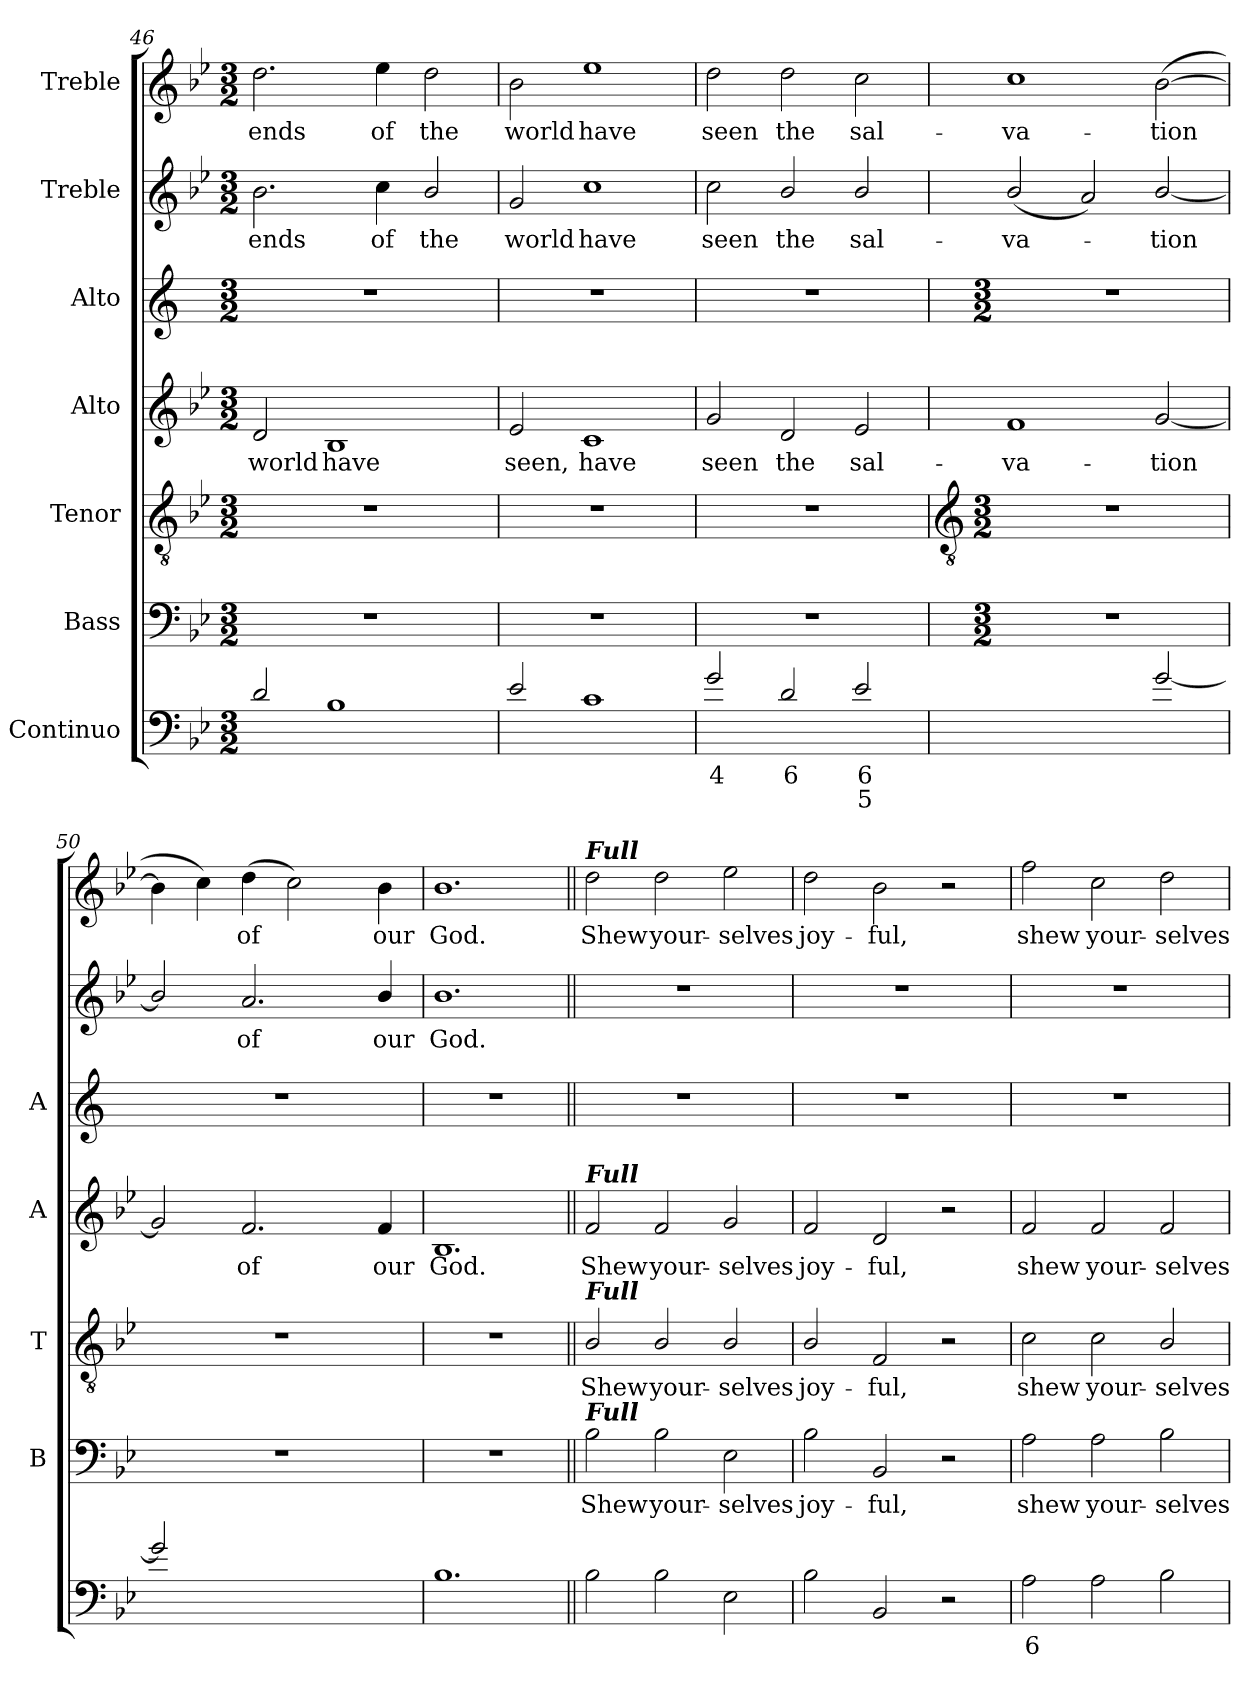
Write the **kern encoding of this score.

**kern	**text	**text	**kern	**text	**kern	**text	**kern	**text	**kern	**kern	**text	**kern	**text
*part7	*part7	*part7	*part6	*part6	*part5	*part5	*part4	*part4	*part3	*part2	*part2	*part1	*part1
*staff7	*staff7	*staff7	*staff6	*staff6	*staff5	*staff5	*staff4	*staff4	*staff3	*staff2	*staff2	*staff1	*staff1
*I"Continuo	*	*	*I"Bass	*	*I"Tenor	*	*I"Alto	*	*I"Alto	*I"Treble	*	*I"Treble	*
*	*	*	*I'B	*	*I'T	*	*I'A	*	*I'A	*	*	*	*
*clefF4	*	*	*clefF4	*	*clefGv2	*	*clefG2	*	*clefG2	*clefG2	*	*clefG2	*
*k[b-e-]	*	*	*k[b-e-]	*	*k[b-e-]	*	*k[b-e-]	*	*k[]	*k[b-e-]	*	*k[b-e-]	*
*B-:	*	*	*B-:	*	*B-:	*	*B-:	*	*	*B-:	*	*B-:	*
*M3/2	*	*	*M3/2	*	*M3/2	*	*M3/2	*	*M3/2	*M3/2	*	*M3/2	*
=46	=46	=46	=46	=46	=46	=46	=46	=46	=46	=46	=46	=46	=46
!	!	!	!	!	!	!	!	!LO:LY:b	!	!	!LO:LY:b	!	!LO:LY:b
2d/	.	.	1.r	.	1.r	.	2d/	world	1.r	2.b-\	ends	2.dd\	ends
!	!	!	!	!	!	!	!	!LO:LY:b	!	!	!	!	!
1B-	.	.	.	.	.	.	1B-	have	.	.	.	.	.
!	!	!	!	!	!	!	!	!	!	!	!LO:LY:b	!	!LO:LY:b
.	.	.	.	.	.	.	.	.	.	4cc\	of	4ee-\	of
!	!	!	!	!	!	!	!	!	!	!	!LO:LY:b	!	!LO:LY:b
.	.	.	.	.	.	.	.	.	.	2b-/	the	2dd\	the
=47	=47	=47	=47	=47	=47	=47	=47	=47	=47	=47	=47	=47	=47
!	!	!	!	!	!	!	!	!LO:LY:b	!	!	!LO:LY:b	!	!LO:LY:b
2e-/	.	.	1.r	.	1.r	.	2e-/	seen,	1.r	2g/	world	2b-\	world
!	!	!	!	!	!	!	!	!LO:LY:b	!	!	!LO:LY:b	!	!LO:LY:b
1c	.	.	.	.	.	.	1c	have	.	1cc	have	1ee-	have
=48	=48	=48	=48	=48	=48	=48	=48	=48	=48	=48	=48	=48	=48
!	!LO:LY:b	!	!	!	!	!	!	!LO:LY:b	!	!	!LO:LY:b	!	!LO:LY:b
2g/	4	.	1.r	.	1.r	.	2g/	seen	1.r	2cc\	seen	2dd\	seen
!	!LO:LY:b	!	!	!	!	!	!	!LO:LY:b	!	!	!LO:LY:b	!	!LO:LY:b
2d/	6	.	.	.	.	.	2d/	the	.	2b-/	the	2dd\	the
!	!LO:LY:b	!LO:LY:b	!	!	!	!	!	!LO:LY:b	!	!	!LO:LY:b	!	!LO:LY:b
2e-/	6	5	.	.	.	.	2e-/	sal-	.	2b-/	sal-	2cc\	sal-
!!LO:LB:g=z
=49	=49	=49	=49	=49	=49	=49	=49	=49	=49	=49	=49	=49	=49
*	*	*	*	*	*clefGv2	*	*	*	*	*	*	*	*
*	*	*	*M3/2	*	*M3/2	*	*	*	*M3/2	*	*	*	*
!	!LO:LY:b	!	!	!	!	!	!	!LO:LY:b	!	!	!LO:LY:b	!	!LO:LY:b
[2f/yy	4	.	1.r	.	1.r	.	1f	-va-	1.r	(<2b-/	-va-	1cc	-va-
!	!LO:LY:b	!	!	!	!	!	!	!	!	!	!	!	!
2f/yy]	3	.	.	.	.	.	.	.	.	2a/)	.	.	.
!	!	!	!	!	!	!	!	!LO:LY:b	!	!	!LO:LY:b	!	!LO:LY:b
[2g/	.	.	.	.	.	.	[2g/	-tion	.	[2b-/	tion	(>[2b-\	-tion
=50	=50	=50	=50	=50	=50	=50	=50	=50	=50	=50	=50	=50	=50
2g/]	.	.	1.r	.	1.r	.	2g/]	.	1.r	2b-/]	.	4b-\]	.
.	.	.	.	.	.	.	.	.	.	.	.	4cc\)	.
!	!LO:LY:b	!LO:LY:b	!	!	!	!	!	!LO:LY:b	!	!	!LO:LY:b	!	!LO:LY:b
[2f/yy	6	4	.	.	.	.	2.f/	of	.	2.a/	of	(>4dd\	of
.	.	.	.	.	.	.	.	.	.	.	.	2cc\)	.
!	!LO:LY:b	!LO:LY:b	!	!	!	!	!	!	!	!	!	!	!
2f/yy]	5	3	.	.	.	.	.	.	.	.	.	.	.
!	!	!	!	!	!	!	!	!LO:LY:b	!	!	!LO:LY:b	!	!LO:LY:b
.	.	.	.	.	.	.	4f/	our	.	4b-/	our	4b-\	our
=51	=51	=51	=51	=51	=51	=51	=51	=51	=51	=51	=51	=51	=51
!	!	!	!	!	!	!	!	!LO:LY:b	!	!	!LO:LY:b	!	!LO:LY:b
1.B-	.	.	1.r	.	1.r	.	1.B-	God.	1.r	1.b-	God.	1.b-	God.
=52||	=52||	=52||	=52||	=52||	=52||	=52||	=52||	=52||	=52||	=52||	=52||	=52||	=52||
!	!	!	!	!	!	!	!	!	!	!	!	!LO:TX:a:Bi:t=Full	!
!	!	!	!	!	!	!	!LO:TX:a:Bi:t=Full	!	!	!	!	!	!
!	!	!	!	!	!LO:TX:a:Bi:t=Full	!	!	!	!	!	!	!	!
!	!	!	!LO:TX:a:Bi:t=Full	!	!	!	!	!	!	!	!	!	!
!	!	!	!	!LO:LY:b	!	!LO:LY:b	!	!LO:LY:b	!	!	!	!	!LO:LY:b
2B-\	.	.	2B-\	Shew	2B-/	Shew	2f/	Shew	1.r	1.r	.	2dd\	Shew
!	!	!	!	!LO:LY:b	!	!LO:LY:b	!	!LO:LY:b	!	!	!	!	!LO:LY:b
2B-\	.	.	2B-\	your-	2B-/	your-	2f/	your-	.	.	.	2dd\	your-
!	!	!	!	!LO:LY:b	!	!LO:LY:b	!	!LO:LY:b	!	!	!	!	!LO:LY:b
2E-\	.	.	2E-\	-selves	2B-/	-selves	2g/	-selves	.	.	.	2ee-\	-selves
=53	=53	=53	=53	=53	=53	=53	=53	=53	=53	=53	=53	=53	=53
!	!	!	!	!LO:LY:b	!	!LO:LY:b	!	!LO:LY:b	!	!	!	!	!LO:LY:b
2B-\	.	.	2B-\	joy-	2B-/	joy-	2f/	joy-	1.r	1.r	.	2dd\	joy-
!	!	!	!	!LO:LY:b	!	!LO:LY:b	!	!LO:LY:b	!	!	!	!	!LO:LY:b
2BB-/	.	.	2BB-/	-ful,	2F/	-ful,	2d/	-ful,	.	.	.	2b-\	-ful,
2r	.	.	2r	.	2r	.	2r	.	.	.	.	2r	.
=54	=54	=54	=54	=54	=54	=54	=54	=54	=54	=54	=54	=54	=54
!	!LO:LY:b	!	!	!LO:LY:b	!	!LO:LY:b	!	!LO:LY:b	!	!	!	!	!LO:LY:b
2A\	6	.	2A\	shew	2c\	shew	2f/	shew	1.r	1.r	.	2ff\	shew
!	!	!	!	!LO:LY:b	!	!LO:LY:b	!	!LO:LY:b	!	!	!	!	!LO:LY:b
2A\	.	.	2A\	your-	2c\	your-	2f/	your-	.	.	.	2cc\	your-
!	!	!	!	!LO:LY:b	!	!LO:LY:b	!	!LO:LY:b	!	!	!	!	!LO:LY:b
2B-\	.	.	2B-\	-selves	2B-/	-selves	2f/	-selves	.	.	.	2dd\	-selves
=	=	=	=	=	=	=	=	=	=	=	=	=	=
*-	*-	*-	*-	*-	*-	*-	*-	*-	*-	*-	*-	*-	*-
